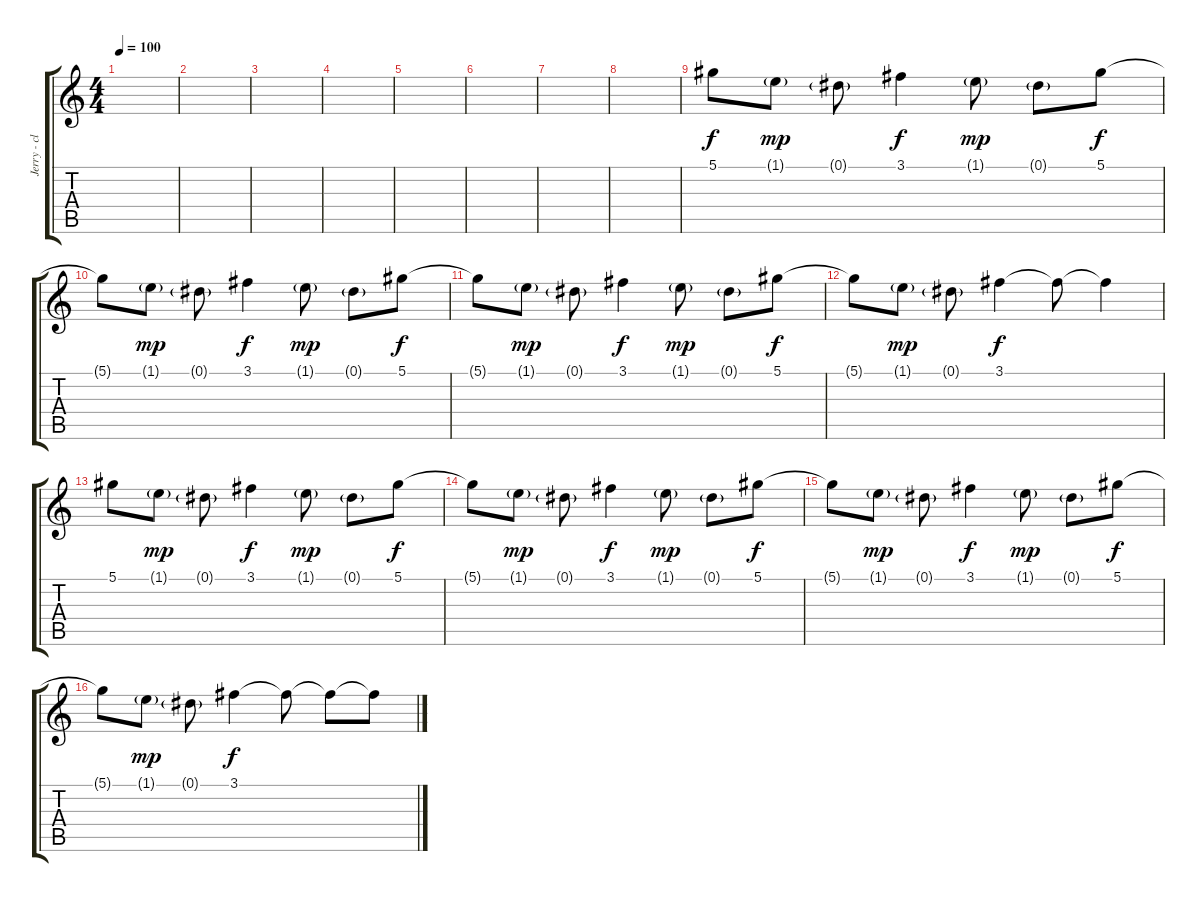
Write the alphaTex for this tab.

\track ("Jerry - clean" "Jerry - cl") {instrument electricguitarclean}
\staff {score tabs}
\tuning (Eb4 Bb3 Gb3 Db3 Ab2 Eb2) {hide}
\ts (4 4)
\tempo 100
\clef g2
\ks c
|
|
|
|
|
|
|
|
5.1.8 1.1{g}.8{dy mp} 0.1{g}.8 3.1.4{dy f} 1.1{g}.8{dy mp} 0.1{g}.8 5.1.8{dy f} |
5.1{t}.8 1.1{g}.8{dy mp} 0.1{g}.8 3.1.4{dy f} 1.1{g}.8{dy mp} 0.1{g}.8 5.1.8{dy f} |
5.1{t}.8 1.1{g}.8{dy mp} 0.1{g}.8 3.1.4{dy f} 1.1{g}.8{dy mp} 0.1{g}.8 5.1.8{dy f} |
5.1{t}.8 1.1{g}.8{dy mp} 0.1{g}.8 3.1.4{dy f} 3.1{t}.8 3.1{t}.4 |
5.1.8 1.1{g}.8{dy mp} 0.1{g}.8 3.1.4{dy f} 1.1{g}.8{dy mp} 0.1{g}.8 5.1.8{dy f} |
5.1{t}.8 1.1{g}.8{dy mp} 0.1{g}.8 3.1.4{dy f} 1.1{g}.8{dy mp} 0.1{g}.8 5.1.8{dy f} |
5.1{t}.8 1.1{g}.8{dy mp} 0.1{g}.8 3.1.4{dy f} 1.1{g}.8{dy mp} 0.1{g}.8 5.1.8{dy f} |
5.1{t}.8 1.1{g}.8{dy mp} 0.1{g}.8 3.1.4{dy f} 3.1{t}.8 3.1{t}.8 3.1{t}.8
